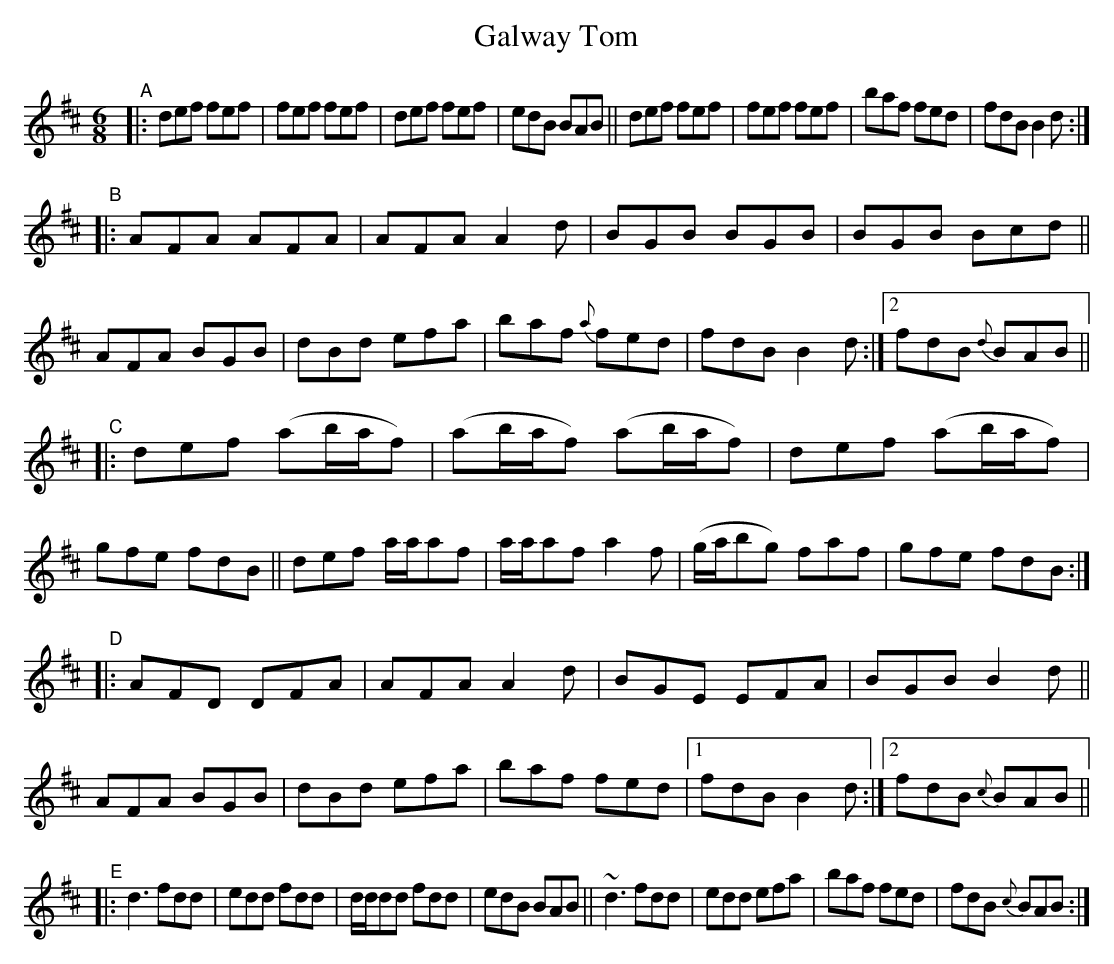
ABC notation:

X:1
T: Galway Tom
M: 6/8
L: 1/8
K: Bm
"^A"|: def fef | fef fef | def fef | edB BAB || def fef | fef fef | baf fed | fdB B2d :|
"^B"|: AFA AFA | AFA A2d | BGB BGB | BGB Bcd || AFA BGB | dBd efa | baf {a}fed |fdB B2d :|[2 fdB {d}BAB ||
"^C"|: def (ab/a/f) | (ab/a/f) (ab/a/f) | def (ab/a/f) | gfe fdB || def a/a/af | a/a/af a2f | (g/a/bg) faf | gfe fdB :|
"^D"|: AFD DFA | AFA A2d | BGE EFA | BGB B2d || AFA BGB | dBd efa | baf fed |[1 fdB B2d :|[2 fdB {c}BAB ||
"^E"|: d3 fdd | edd fdd | d/d/dd fdd | edB BAB || ~d3fdd | edd efa | baf fed | fdB {c}BAB :|
